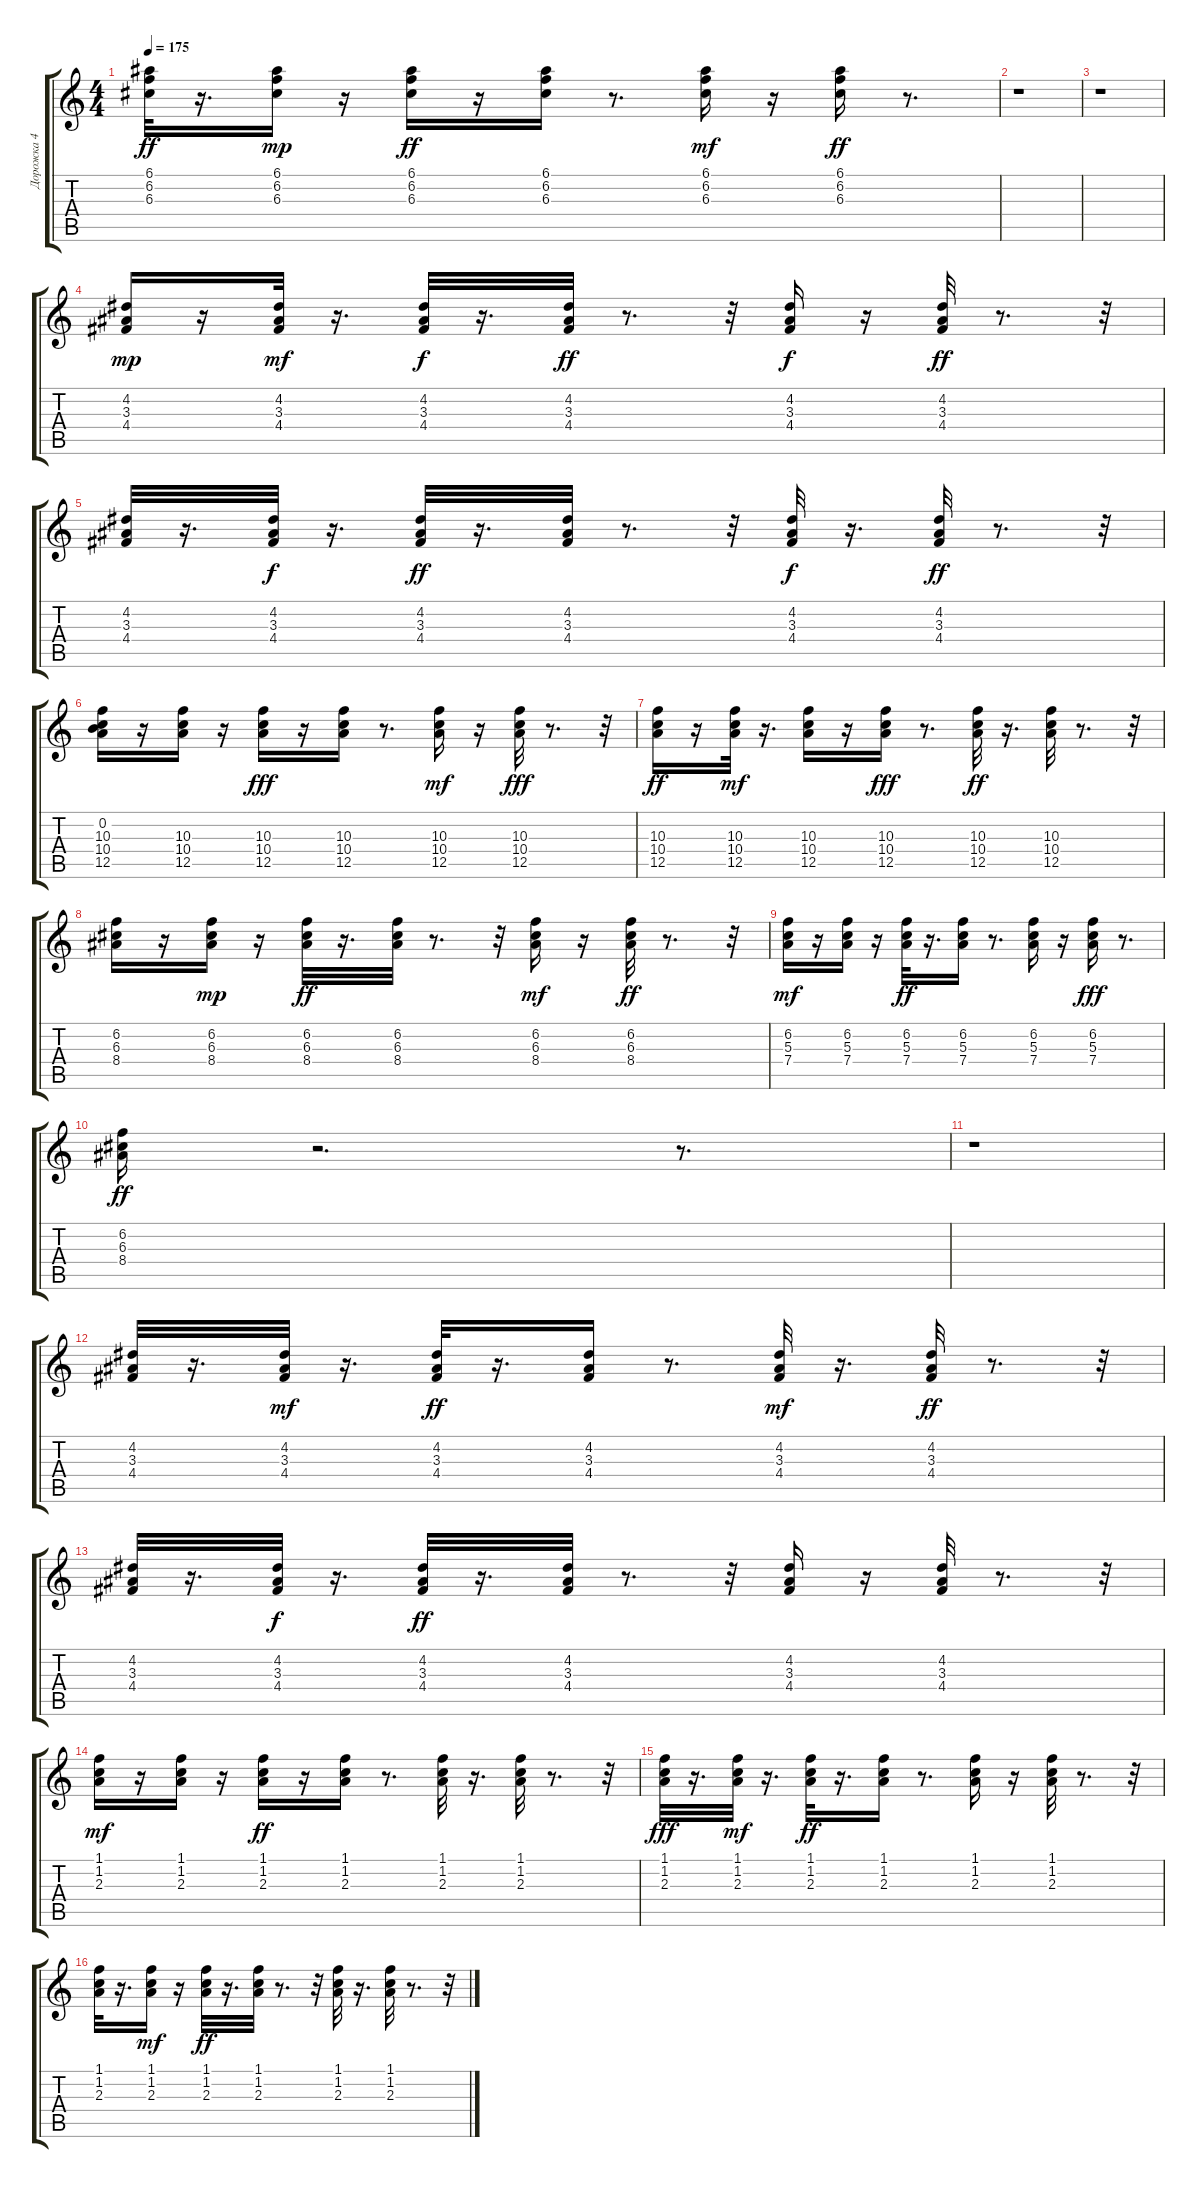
\track ("Дорожка 4" "Дорожка 4") {instrument acousticguitarsteel}
\staff {score tabs}
\tuning (E4 B3 G3 D3 A2 E2) {hide}
\ts (4 4)
\tempo 175
\clef g2
\ks c
(6.1 6.2 6.3).32{dy ff} r.16{d} (6.1 6.2 6.3).16{dy mp} r.16 (6.1 6.2 6.3).16{dy ff} r.16 (6.1 6.2 6.3).16 r.8{d} (6.1 6.2 6.3).16{dy mf} r.16 (6.1 6.2 6.3).16{dy ff} r.8{d} |
r.1 |
r.1 |
(4.2 3.3 4.4).16{dy mp} r.16 (4.2 3.3 4.4).32{dy mf} r.16{d} (4.2 3.3 4.4).32{dy f} r.16{d} (4.2 3.3 4.4).32{dy ff} r.8{d} r.32 (4.2 3.3 4.4).16{dy f} r.16 (4.2 3.3 4.4).32{dy ff} r.8{d} r.32 |
(4.2 3.3 4.4).32 r.16{d} (4.2 3.3 4.4).32{dy f} r.16{d} (4.2 3.3 4.4).32{dy ff} r.16{d} (4.2 3.3 4.4).32 r.8{d} r.32 (4.2 3.3 4.4).32{dy f} r.16{d} (4.2 3.3 4.4).32{dy ff} r.8{d} r.32 |
(0.2 10.3 10.4 12.5).16 r.16 (10.3 10.4 12.5).16 r.16 (10.3 10.4 12.5).16{dy fff} r.16 (10.3 10.4 12.5).16 r.8{d} (10.3 10.4 12.5).16{dy mf} r.16 (10.3 10.4 12.5).32{dy fff} r.8{d} r.32 |
(10.3 10.4 12.5).16{dy ff} r.16 (10.3 10.4 12.5).32{dy mf} r.16{d} (10.3 10.4 12.5).16 r.16 (10.3 10.4 12.5).16{dy fff} r.8{d} (10.3 10.4 12.5).32{dy ff} r.16{d} (10.3 10.4 12.5).32 r.8{d} r.32 |
(6.2 6.3 8.4).16 r.16 (6.2 6.3 8.4).16{dy mp} r.16 (6.2 6.3 8.4).32{dy ff} r.16{d} (6.2 6.3 8.4).32 r.8{d} r.32 (6.2 6.3 8.4).16{dy mf} r.16 (6.2 6.3 8.4).32{dy ff} r.8{d} r.32 |
(6.2 5.3 7.4).16{dy mf} r.16 (6.2 5.3 7.4).16 r.16 (6.2 5.3 7.4).32{dy ff} r.16{d} (6.2 5.3 7.4).16 r.8{d} (6.2 5.3 7.4).16 r.16 (6.2 5.3 7.4).16{dy fff} r.8{d} |
(6.2 6.3 8.4).16{dy ff} r.2{d} r.8{d} |
r.1 |
(4.2 3.3 4.4).32 r.16{d} (4.2 3.3 4.4).32{dy mf} r.16{d} (4.2 3.3 4.4).32{dy ff} r.16{d} (4.2 3.3 4.4).16 r.8{d} (4.2 3.3 4.4).32{dy mf} r.16{d} (4.2 3.3 4.4).32{dy ff} r.8{d} r.32 |
(4.2 3.3 4.4).32 r.16{d} (4.2 3.3 4.4).32{dy f} r.16{d} (4.2 3.3 4.4).32{dy ff} r.16{d} (4.2 3.3 4.4).32 r.8{d} r.32 (4.2 3.3 4.4).16 r.16 (4.2 3.3 4.4).32 r.8{d} r.32 |
(1.1 1.2 2.3).16{dy mf} r.16 (1.1 1.2 2.3).16 r.16 (1.1 1.2 2.3).16{dy ff} r.16 (1.1 1.2 2.3).16 r.8{d} (1.1 1.2 2.3).32 r.16{d} (1.1 1.2 2.3).32 r.8{d} r.32 |
(1.1 1.2 2.3).32{dy fff} r.16{d} (1.1 1.2 2.3).32{dy mf} r.16{d} (1.1 1.2 2.3).32{dy ff} r.16{d} (1.1 1.2 2.3).16 r.8{d} (1.1 1.2 2.3).16 r.16 (1.1 1.2 2.3).32 r.8{d} r.32 |
(1.1 1.2 2.3).32 r.16{d} (1.1 1.2 2.3).16{dy mf} r.16 (1.1 1.2 2.3).32{dy ff} r.16{d} (1.1 1.2 2.3).32 r.8{d} r.32 (1.1 1.2 2.3).32 r.16{d} (1.1 1.2 2.3).32 r.8{d} r.32
